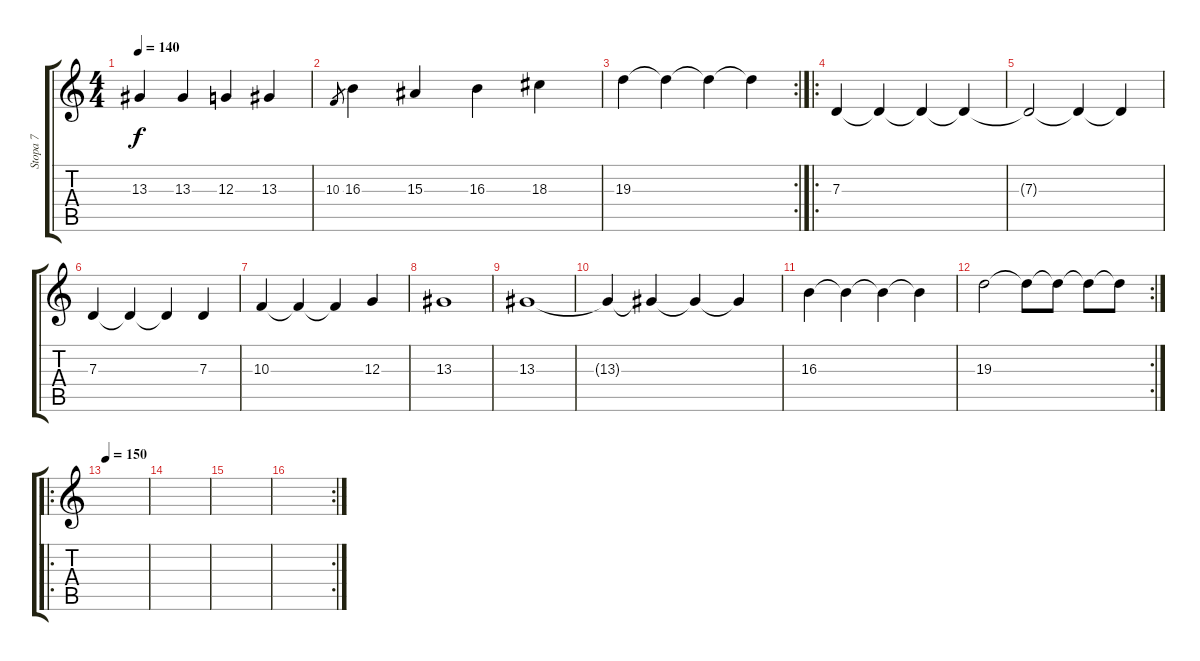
\track ("Stopa 7" "Stopa 7") {instrument stringensemble1}
\staff {score tabs}
\tuning (E4 B3 G3 D3 A2 E2) {hide}
\ts (4 4)
\tempo 140
\clef g2
\ks c
13.3.4{dy f} 13.3.4 12.3.4 13.3.4 |
10.3.8{gr} 16.3.4 15.3.4 16.3.4 18.3.4 |
\rc 2
19.3.4 19.3{t}.4 19.3{t}.4 19.3{t}.4 |
\ro
7.3.4 7.3{t}.4 7.3{t}.4 7.3{t}.4 |
7.3{t}.2 7.3{t}.4 7.3{t}.4 |
7.3.4 7.3{t}.4 7.3{t}.4 7.3.4 |
10.3.4 10.3{t}.4 10.3{t}.4 12.3.4 |
13.3.1 |
13.3.1 |
13.3{t}.4 13.3{t}.4 13.3{t}.4 13.3{t}.4 |
16.3.4 16.3{t}.4 16.3{t}.4 16.3{t}.4 |
\rc 2
19.3.2 19.3{t}.8 19.3{t}.8 19.3{t}.8 19.3{t}.8 |
\ro
\tempo 150
|
|
|
\rc 2
